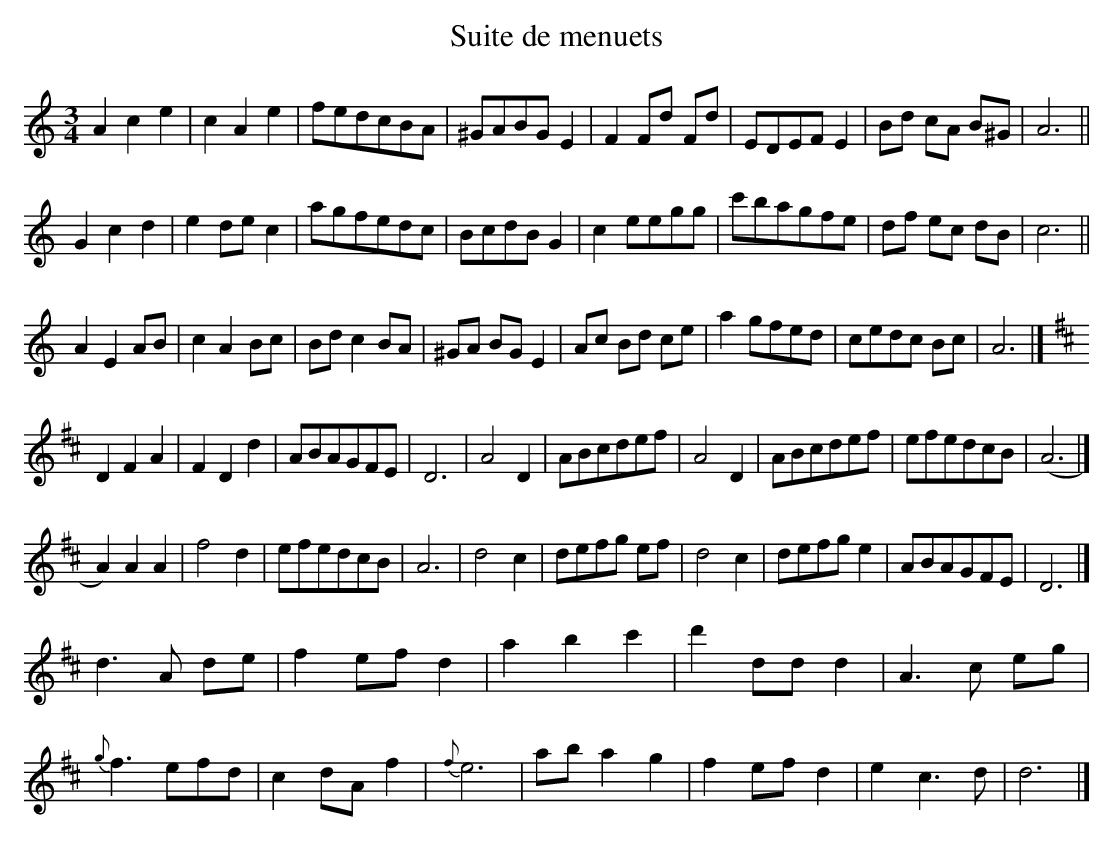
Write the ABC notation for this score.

X:1
T:Suite de menuets
M:3/4
K:Amin
L:1/8
A2 c2 e2|c2 A2 e2|fedcBA|^GABG E2|F2 Fd Fd|EDEF E2|Bd cA B^G|A6||
G2 c2 d2|e2 de c2|agfedc|BcdB G2|c2eegg|c'bagfe|df ec dB|c6||
A2 E2 AB|c2 A2 Bc|Bd c2 BA|^GA BG E2|Ac Bd ce|a2 gfed|cedc Bc|A6|]
K:Dmaj
D2 F2 A2|F2 D2 d2|ABAGFE|D6|A4 D2|ABcdef|A4 D2|ABcdef|efedcB|(A6|]
A2) A2 A2|f4d2|efedcB|A6|d4c2|defg ef|d4 c2|defg e2|ABAGFE|D6|]
d3 A de|f2 ef d2|a2 b2 c'2|d'2 dd d2|A3 c eg|
{g}f3 efd|c2 dA f2|{f}e6|ab a2 g2|f2 ef d2| e2 c3d|d6|]
